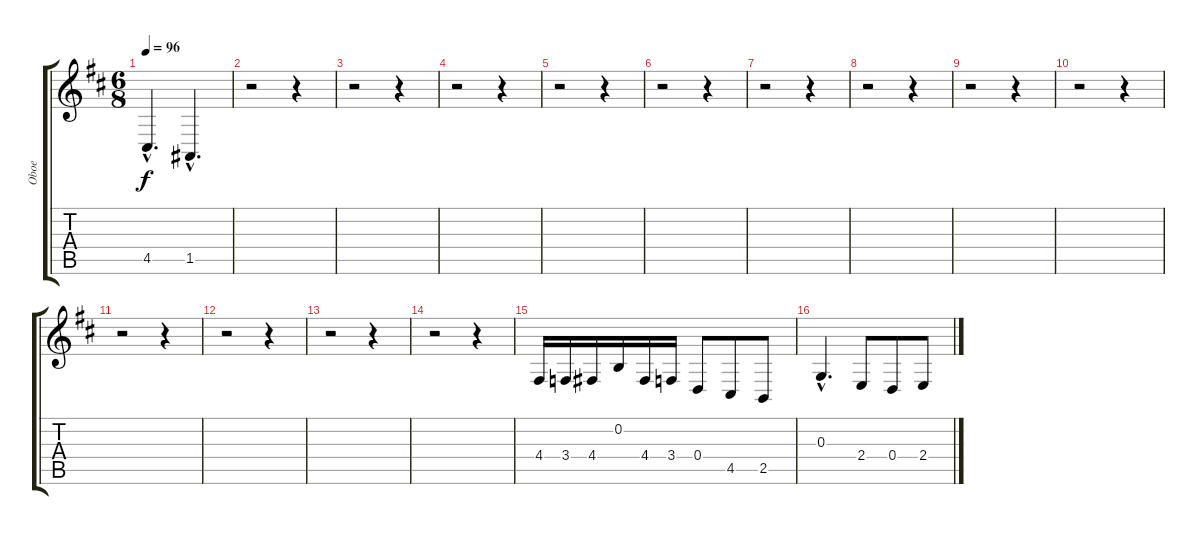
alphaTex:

\track ("Oboe" "Oboe") {instrument oboe}
\staff {score tabs}
\tuning (E4 B3 G3 D3 A2 E2) {hide}
\ts (6 8)
\tempo 96
\clef g2
\ks bminor
4.5{hac}.4{d dy f} 1.5{hac}.4{d} |
r.2 r.4 |
r.2 r.4 |
r.2 r.4 |
r.2 r.4 |
r.2 r.4 |
r.2 r.4 |
r.2 r.4 |
r.2 r.4 |
r.2 r.4 |
r.2 r.4 |
r.2 r.4 |
r.2 r.4 |
r.2 r.4 |
4.4.16 3.4.16 4.4.16 0.2.16 4.4.16 3.4.16 0.4.8 4.5.8 2.5.8 |
0.3{hac}.4{d} 2.4.8 0.4.8 2.4.8
